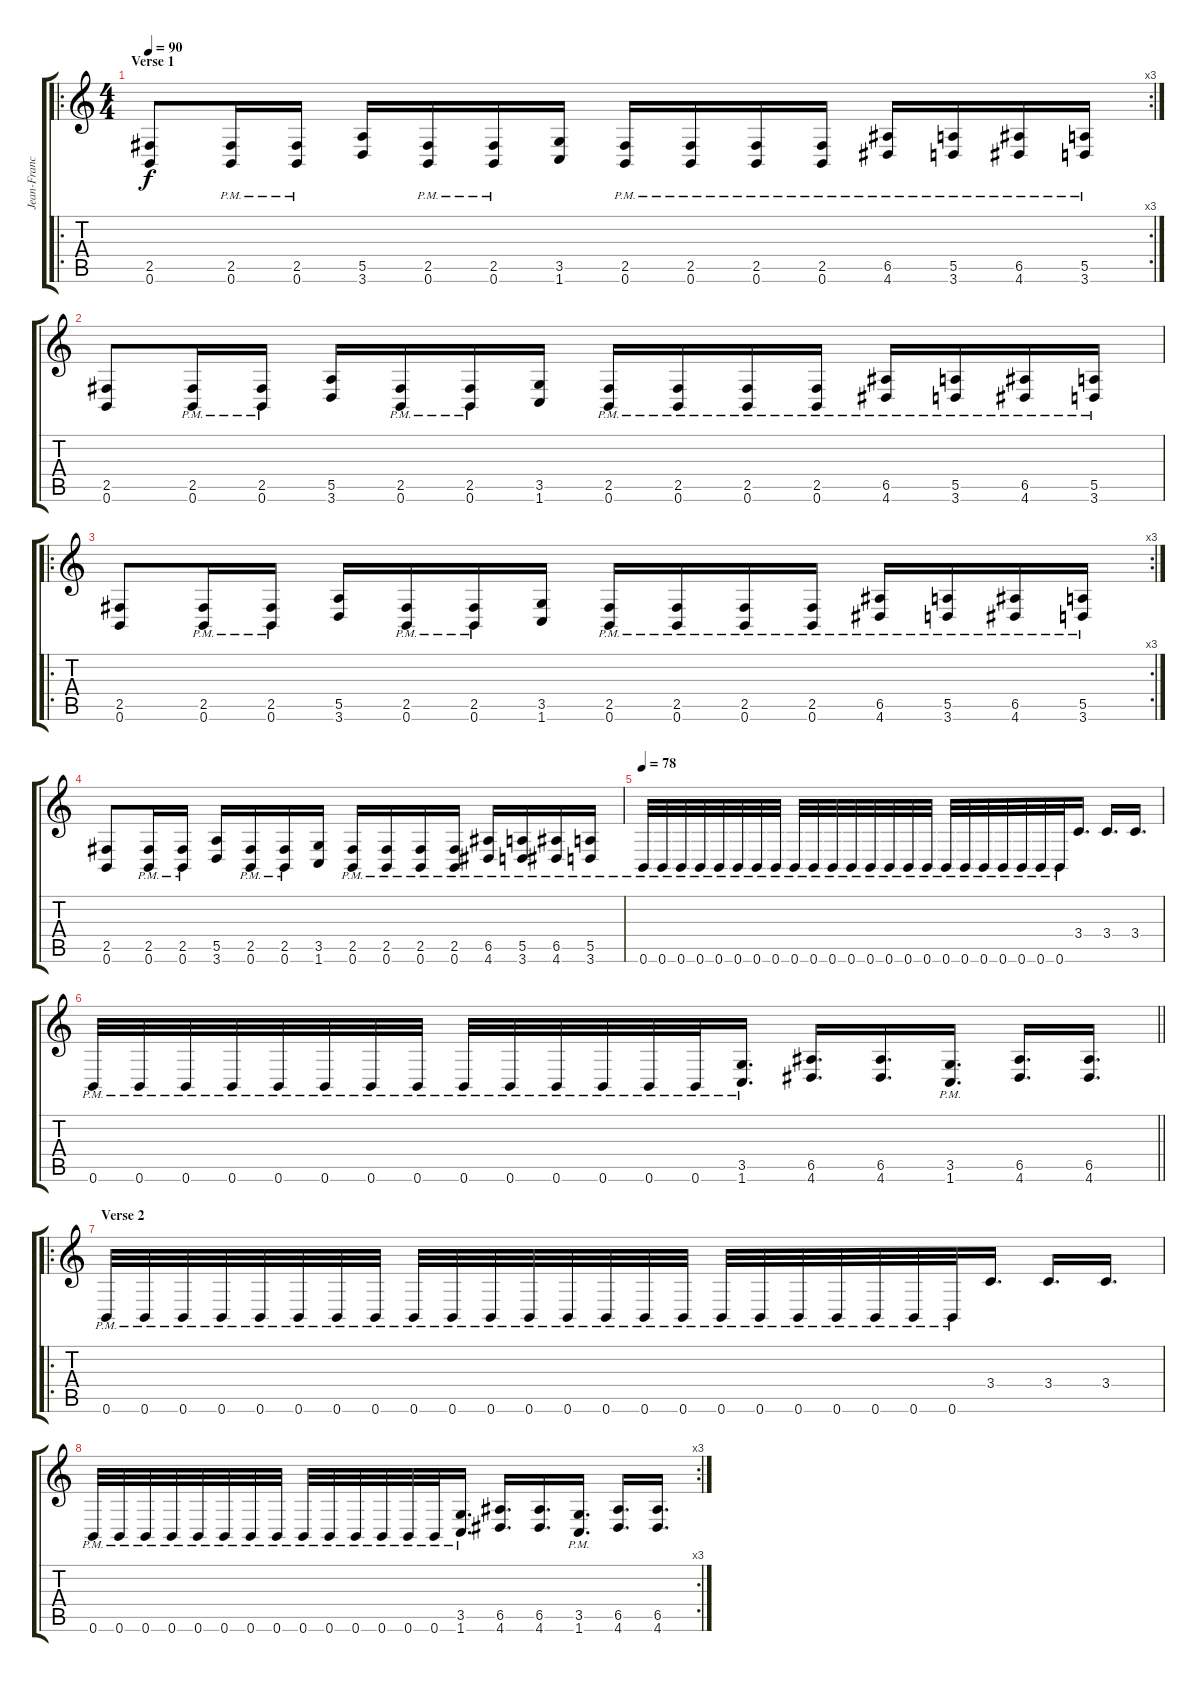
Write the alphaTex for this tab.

\track ("Jean-Francois" "Jean-Franc") {instrument distortionguitar}
\staff {score tabs}
\tuning (B3 Gb3 D3 A2 E2 B1) {hide}
\ro
\rc 3
\ts (4 4)
\section ("" "Verse 1")
\tempo 90
\clef g2
\ks c
(2.5 0.6).8{dy f} (2.5{pm} 0.6{pm}).16 (2.5{pm} 0.6{pm}).16 (5.5 3.6).16 (2.5{pm} 0.6{pm}).16 (2.5{pm} 0.6{pm}).16 (3.5 1.6).16 (2.5{pm} 0.6{pm}).16 (2.5{pm} 0.6{pm}).16 (2.5{pm} 0.6{pm}).16 (2.5{pm} 0.6{pm}).16 (6.5{pm} 4.6{pm}).16 (5.5{pm} 3.6{pm}).16 (6.5{pm} 4.6{pm}).16 (5.5{pm} 3.6{pm}).16 |
(2.5 0.6).8 (2.5{pm} 0.6{pm}).16 (2.5{pm} 0.6{pm}).16 (5.5 3.6).16 (2.5{pm} 0.6{pm}).16 (2.5{pm} 0.6{pm}).16 (3.5 1.6).16 (2.5{pm} 0.6{pm}).16 (2.5{pm} 0.6{pm}).16 (2.5{pm} 0.6{pm}).16 (2.5{pm} 0.6{pm}).16 (6.5{pm} 4.6{pm}).16 (5.5{pm} 3.6{pm}).16 (6.5{pm} 4.6{pm}).16 (5.5{pm} 3.6{pm}).16 |
\ro
\rc 3
(2.5 0.6).8 (2.5{pm} 0.6{pm}).16 (2.5{pm} 0.6{pm}).16 (5.5 3.6).16 (2.5{pm} 0.6{pm}).16 (2.5{pm} 0.6{pm}).16 (3.5 1.6).16 (2.5{pm} 0.6{pm}).16 (2.5{pm} 0.6{pm}).16 (2.5{pm} 0.6{pm}).16 (2.5{pm} 0.6{pm}).16 (6.5{pm} 4.6{pm}).16 (5.5{pm} 3.6{pm}).16 (6.5{pm} 4.6{pm}).16 (5.5{pm} 3.6{pm}).16 |
(2.5 0.6).8 (2.5{pm} 0.6{pm}).16 (2.5{pm} 0.6{pm}).16 (5.5 3.6).16 (2.5{pm} 0.6{pm}).16 (2.5{pm} 0.6{pm}).16 (3.5 1.6).16 (2.5{pm} 0.6{pm}).16 (2.5{pm} 0.6{pm}).16 (2.5{pm} 0.6{pm}).16 (2.5{pm} 0.6{pm}).16 (6.5{pm} 4.6{pm}).16 (5.5{pm} 3.6{pm}).16 (6.5{pm} 4.6{pm}).16 (5.5{pm} 3.6{pm}).16 |
\tempo 78
0.6{pm}.32 0.6{pm}.32 0.6{pm}.32 0.6{pm}.32 0.6{pm}.32 0.6{pm}.32 0.6{pm}.32 0.6{pm}.32 0.6{pm}.32 0.6{pm}.32 0.6{pm}.32 0.6{pm}.32 0.6{pm}.32 0.6{pm}.32 0.6{pm}.32 0.6{pm}.32 0.6{pm}.32 0.6{pm}.32 0.6{pm}.32 0.6{pm}.32 0.6{pm}.32 0.6{pm}.32 0.6{pm}.32 3.4.16{d} 3.4.16{d} 3.4.16{d} |
\barLineRight lightlight
0.6{pm}.32 0.6{pm}.32 0.6{pm}.32 0.6{pm}.32 0.6{pm}.32 0.6{pm}.32 0.6{pm}.32 0.6{pm}.32 0.6{pm}.32 0.6{pm}.32 0.6{pm}.32 0.6{pm}.32 0.6{pm}.32 0.6{pm}.32 (3.5{pm} 1.6{pm}).16{d} (6.5 4.6).16{d} (6.5 4.6).16{d} (3.5{pm} 1.6{pm}).16{d} (6.5 4.6).16{d} (6.5 4.6).16{d} |
\ro
\section ("" "Verse 2")
0.6{pm}.32 0.6{pm}.32 0.6{pm}.32 0.6{pm}.32 0.6{pm}.32 0.6{pm}.32 0.6{pm}.32 0.6{pm}.32 0.6{pm}.32 0.6{pm}.32 0.6{pm}.32 0.6{pm}.32 0.6{pm}.32 0.6{pm}.32 0.6{pm}.32 0.6{pm}.32 0.6{pm}.32 0.6{pm}.32 0.6{pm}.32 0.6{pm}.32 0.6{pm}.32 0.6{pm}.32 0.6{pm}.32 3.4.16{d} 3.4.16{d} 3.4.16{d} |
\rc 3
0.6{pm}.32 0.6{pm}.32 0.6{pm}.32 0.6{pm}.32 0.6{pm}.32 0.6{pm}.32 0.6{pm}.32 0.6{pm}.32 0.6{pm}.32 0.6{pm}.32 0.6{pm}.32 0.6{pm}.32 0.6{pm}.32 0.6{pm}.32 (3.5{pm} 1.6{pm}).16{d} (6.5 4.6).16{d} (6.5 4.6).16{d} (3.5{pm} 1.6{pm}).16{d} (6.5 4.6).16{d} (6.5 4.6).16{d}
